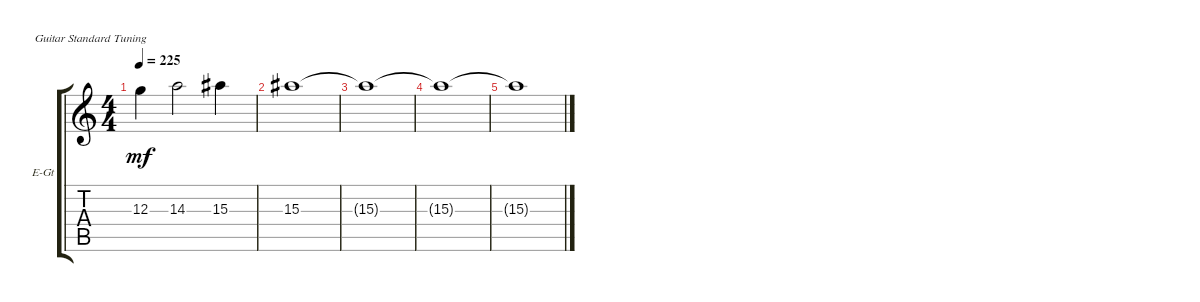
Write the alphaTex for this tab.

\defaultSystemsLayout 4
\bracketExtendMode groupsimilarinstruments
\firstSystemTrackNameOrientation horizontal
\otherSystemsTrackNameOrientation horizontal
\track ("Electric Guitar" "E-Gt") {instrument overdrivenguitar}
\staff {score tabs}
\tuning (E4 B3 G3 D3 A2 E2)
\ts (4 4)
\tempo 225
\clef g2
\ks c
12.3{t}.4{dy mf} 14.3.2 15.3.4 |
15.3.1 |
15.3{t}.1 |
15.3{t}.1 |
15.3{t}.1
